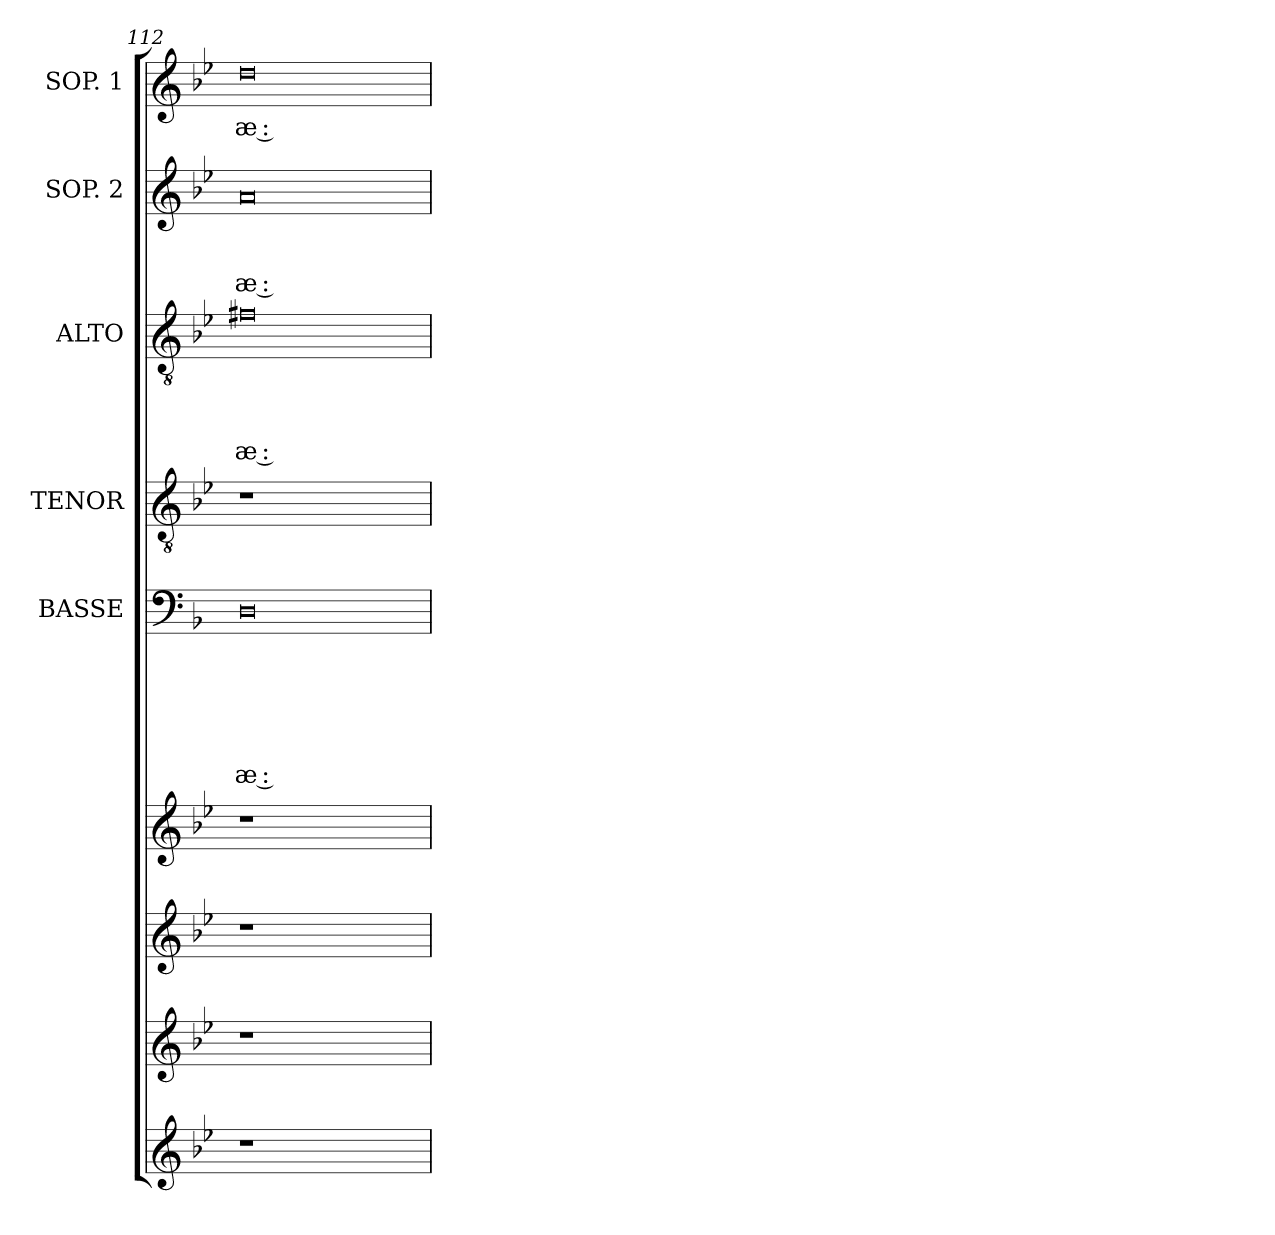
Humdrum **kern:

**kern	**kern	**kern	**kern	**kern	**text	**text	**text	**text	**text	**text	**kern	**kern	**text	**text	**text	**text	**kern	**text	**text	**text	**kern	**text
*part9	*part8	*part7	*part6	*part5	*part5	*part5	*part5	*part5	*part5	*part5	*part4	*part3	*part3	*part3	*part3	*part3	*part2	*part2	*part2	*part2	*part1	*part1
*staff9	*staff8	*staff7	*staff6	*staff5	*staff5	*staff5	*staff5	*staff5	*staff5	*staff5	*staff4	*staff3	*staff3	*staff3	*staff3	*staff3	*staff2	*staff2	*staff2	*staff2	*staff1	*staff1
*	*	*	*	*I"BASSE	*	*	*	*	*	*	*I"TENOR	*I"ALTO	*	*	*	*	*I"SOP. 2	*	*	*	*I"SOP. 1	*
*	*	*	*	*I'BAS.	*	*	*	*	*	*	*I'TEN.	*I'ALT.	*	*	*	*	*I'SOP. 2	*	*	*	*I'SOP. 1	*
*clefG2	*clefG2	*clefG2	*clefG2	*clefF4	*	*	*	*	*	*	*clefGv2	*clefGv2	*	*	*	*	*clefG2	*	*	*	*clefG2	*
*k[b-e-]	*k[b-e-]	*k[b-e-]	*k[b-e-]	*k[b-]	*	*	*	*	*	*	*k[b-e-]	*k[b-e-]	*	*	*	*	*k[b-e-]	*	*	*	*k[b-e-]	*
*B-:	*B-:	*B-:	*B-:	*F:	*	*	*	*	*	*	*B-:	*B-:	*	*	*	*	*B-:	*	*	*	*B-:	*
=112	=112	=112	=112	=112	=112	=112	=112	=112	=112	=112	=112	=112	=112	=112	=112	=112	=112	=112	=112	=112	=112	=112
!	!	!	!	!	!	!	!	!	!	!LO:LY:b	!	!	!	!	!	!LO:LY:b	!	!	!	!LO:LY:b	!	!LO:LY:b
1r	1r	1r	1r	0D	.	.	.	.	.	-æ :	1r	0f#X	.	.	.	-æ :	0a	.	.	-æ :	0dd	-æ :
1ryy	1ryy	1ryy	1ryy	.	.	.	.	.	.	.	1ryy	.	.	.	.	.	.	.	.	.	.	.
=	=	=	=	=	=	=	=	=	=	=	=	=	=	=	=	=	=	=	=	=	=	=
*-	*-	*-	*-	*-	*-	*-	*-	*-	*-	*-	*-	*-	*-	*-	*-	*-	*-	*-	*-	*-	*-	*-
